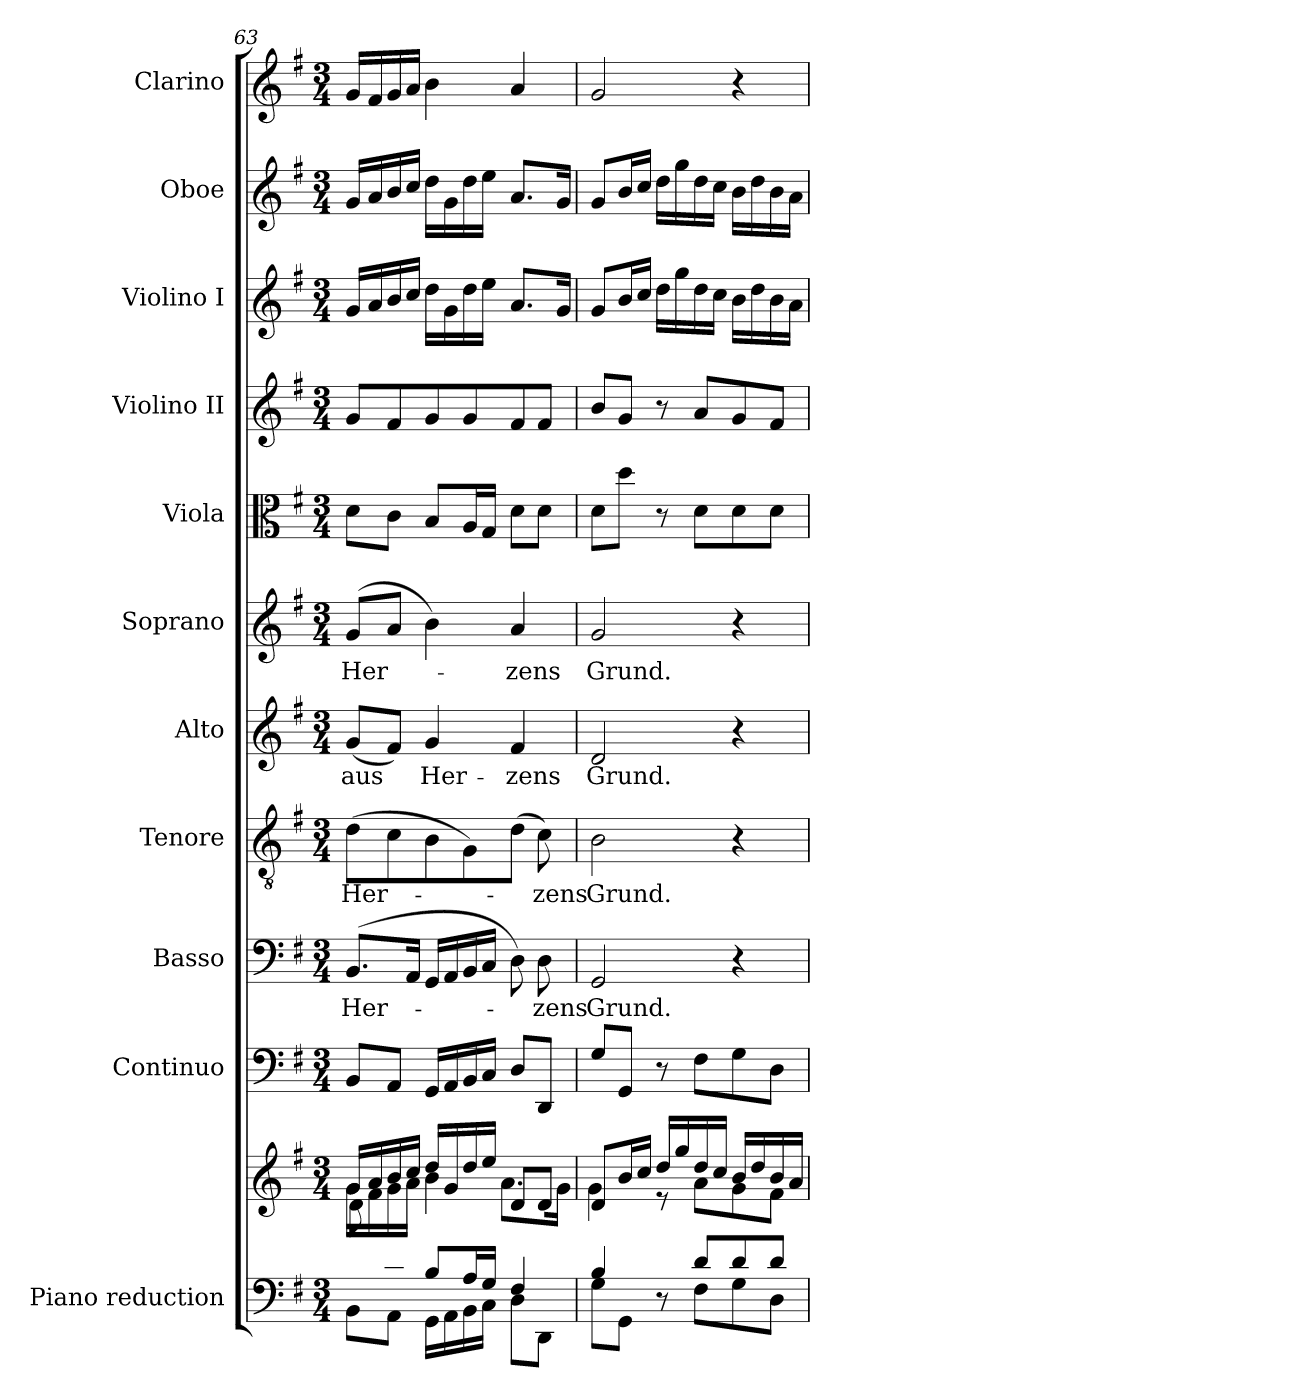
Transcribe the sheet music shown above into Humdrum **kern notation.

**kern	**kern	**kern	**kern	**text	**kern	**text	**kern	**text	**kern	**text	**kern	**kern	**kern	**kern	**kern
*part11	*part11	*part10	*part9	*part9	*part8	*part8	*part7	*part7	*part6	*part6	*part5	*part4	*part3	*part2	*part1
*staff12	*staff11	*staff10	*staff9	*staff9	*staff8	*staff8	*staff7	*staff7	*staff6	*staff6	*staff5	*staff4	*staff3	*staff2	*staff1
*I"Piano reduction	*	*I"Continuo	*I"Basso	*	*I"Tenore	*	*I"Alto	*	*I"Soprano	*	*I"Viola	*I"Violino II	*I"Violino I	*I"Oboe	*I"Clarino
*I'Pno	*	*	*	*	*	*	*	*	*	*	*	*	*	*I'Ob	*
*clefF4	*clefG2	*clefF4	*clefF4	*	*clefGv2	*	*clefG2	*	*clefG2	*	*clefC3	*clefG2	*clefG2	*clefG2	*clefG2
*k[f#]	*k[f#]	*k[f#]	*k[f#]	*	*k[f#]	*	*k[f#]	*	*k[f#]	*	*k[f#]	*k[f#]	*k[f#]	*k[f#]	*k[f#]
*M3/4	*M3/4	*M3/4	*M3/4	*	*M3/4	*	*M3/4	*	*M3/4	*	*M3/4	*M3/4	*M3/4	*M3/4	*M3/4
=63	=63	=63	=63	=63	=63	=63	=63	=63	=63	=63	=63	=63	=63	=63	=63
*^	*^	*	*	*	*	*	*	*	*	*	*	*	*	*	*
*	*	*	*^	*	*	*	*	*	*	*	*	*	*	*	*	*	*
!	!	!	!	!	!	!	!LO:LY:b	!	!LO:LY:b	!	!LO:LY:b	!	!LO:LY:b	!	!	!	!	!
8ryy	8BB\L	16g/LL	16g\LL	8d\L	8BB/L	(>8.BB/L	Her-	(>8d\L	Her-	(<8g/L	aus	(>8g/L	Her-	8d\L	8g/L	16g/LL	16g/LL	16g/LL
.	.	16a/	16f#\	.	.	.	.	.	.	.	.	.	.	.	.	16a/	16a/	16f#/
8c/J	8AA\J	16b/	16g\	2ryy	8AA/J	.	.	8c\	.	8f#/J)	.	8a/J	.	8c\J	8f#/	16b/	16b/	16g/
.	.	16cc/JJ	16a\JJ	.	.	16AA/Jk	.	.	.	.	.	.	.	.	.	16cc/JJ	16cc/JJ	16a/JJ
!	!	!	!	!	!	!	!	!	!	!	!LO:LY:b	!	!	!	!	!	!	!
8B/L	16GG\LL	16dd/LL	4b\	.	16GG/LL	16GG/LL	.	8B\	.	4g/	Her-	4b\)	.	8B/L	8g/	16dd\LL	16dd\LL	4b\
.	16AA\	16g/	.	.	16AA/	16AA/	.	.	.	.	.	.	.	.	.	16g\	16g\	.
16A/L	16BB\	16dd/	.	.	16BB/	16BB/	.	8G\)	.	.	.	.	.	16A/L	8g/	16dd\	16dd\	.
16G/JJ	16C\JJ	16ee/JJ	.	.	16C/JJ	16C/JJ	.	.	.	.	.	.	.	16G/JJ	.	16ee\JJ	16ee\JJ	.
!	!	!	!	!	!	!	!	!	!	!	!LO:LY:b	!	!LO:LY:b	!	!	!	!	!
4F#/	8D\L	8d/L	8.a\L	.	8D/L	8D\)	.	(>8d\J	.	4f#/	-zens	4a/	-zens	8d\L	8f#/	8.a/L	8.a/L	4a/
!	!	!	!	!	!	!	!LO:LY:b	!	!LO:LY:b	!	!	!	!	!	!	!	!	!
.	8DD\J	8d/J	.	8ryy	8DD/J	8D\	-zens	8c\)	-zens	.	.	.	.	8d\J	8f#/J	.	.	.
.	.	.	16g\Jk	.	.	.	.	.	.	.	.	.	.	.	.	16g/Jk	16g/Jk	.
*	*	*	*v	*v	*	*	*	*	*	*	*	*	*	*	*	*	*	*
=64	=64	=64	=64	=64	=64	=64	=64	=64	=64	=64	=64	=64	=64	=64	=64	=64	=64
!	!	!	!	!	!	!LO:LY:b	!	!LO:LY:b	!	!LO:LY:b	!	!LO:LY:b	!	!	!	!	!
4B/	8G\L	8d/L	4g\	8G/L	2GG/	Grund.	2B\	Grund.	2d/	Grund.	2g/	Grund.	8d\L	8b/L	8g/L	8g/L	2g/
.	8GG\J	16b/L	.	8GG/J	.	.	.	.	.	.	.	.	8dd\J	8g/J	16b/L	16b/L	.
.	.	16cc/JJ	.	.	.	.	.	.	.	.	.	.	.	.	16cc/JJ	16cc/JJ	.
8r	8ryy	16dd/LL	8r	8r	.	.	.	.	.	.	.	.	8r	8r	16dd\LL	16dd\LL	.
.	.	16gg/	.	.	.	.	.	.	.	.	.	.	.	.	16gg\	16gg\	.
8d/L	8F#\L	16dd/	8a\L	8F#\L	.	.	.	.	.	.	.	.	8d\L	8a/L	16dd\	16dd\	.
.	.	16cc/JJ	.	.	.	.	.	.	.	.	.	.	.	.	16cc\JJ	16cc\JJ	.
8d/	8G\	16b/LL	8g\	8G\	4r	.	4r	.	4r	.	4r	.	8d\	8g/	16b\LL	16b\LL	4r
.	.	16dd/	.	.	.	.	.	.	.	.	.	.	.	.	16dd\	16dd\	.
8d/J	8D\J	16b/	8f#\J	8D\J	.	.	.	.	.	.	.	.	8d\J	8f#/J	16b\	16b\	.
.	.	16a/JJ	.	.	.	.	.	.	.	.	.	.	.	.	16a\JJ	16a\JJ	.
*v	*v	*	*	*	*	*	*	*	*	*	*	*	*	*	*	*	*
*	*v	*v	*	*	*	*	*	*	*	*	*	*	*	*	*	*
=	=	=	=	=	=	=	=	=	=	=	=	=	=	=	=
*-	*-	*-	*-	*-	*-	*-	*-	*-	*-	*-	*-	*-	*-	*-	*-
